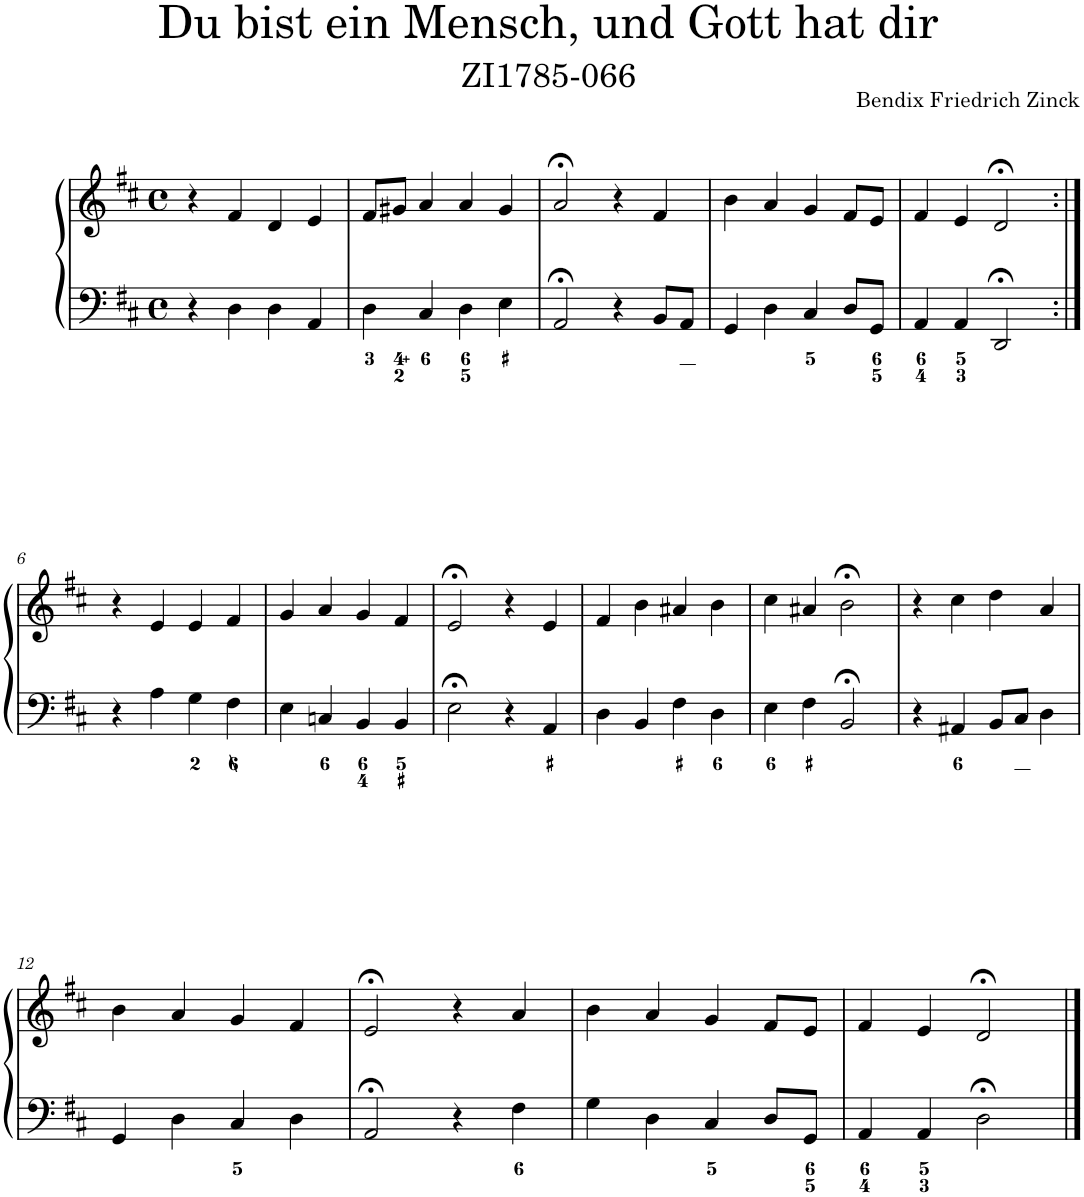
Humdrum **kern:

**kern	**kern
*part1	*part1
*staff2	*staff1
*I"Piano	*
*I'Pno.	*
*clefF4	*clefG2
*k[f#c#]	*k[f#c#]
*M4/4	*M4/4
*met(c)	*met(c)
=1	=1
4r	4r
4D\	4f#/
4D\	4d/
4AA/	4e/
=2	=2
4D\	8f#/L
.	8g#X/J
4C#/	4a/
4D\	4a/
4E\	4g#/
=3	=3
2AA;</	2a;</
4r	4r
8BB/L	4f#/
8AA/J	.
=4	=4
4GG/	4b\
4D\	4a/
4C#/	4g/
8D/L	8f#/L
8GG/J	8e/J
=5	=5
4AA/	4f#/
4AA/	4e/
2DD;</	2d;</
!!LO:LB:g=z
=6:|!	=6:|!
4r	4r
4A\	4e/
4G\	4e/
4F#\	4f#/
=7	=7
4E\	4g/
4Cn/	4a/
4BB/	4g/
4BB/	4f#/
=8	=8
2E;<\	2e;</
4r	4r
4AA/	4e/
=9	=9
4D\	4f#/
4BB/	4b\
4F#\	4a#X/
4D\	4b\
=10	=10
4E\	4cc#\
4F#\	4a#X/
2BB;</	2b;<\
=11	=11
4r	4r
4AA#X/	4cc#\
8BB/L	4dd\
8C#/J	.
4D\	4a/
!!LO:LB:g=z
=12	=12
4GG/	4b\
4D\	4a/
4C#/	4g/
4D\	4f#/
=13	=13
2AA;</	2e;</
4r	4r
4F#\	4a/
=14	=14
4G\	4b\
4D\	4a/
4C#/	4g/
8D/L	8f#/L
8GG/J	8e/J
=15	=15
4AA/	4f#/
4AA/	4e/
2D;<\	2d;</
==	==
*-	*-
